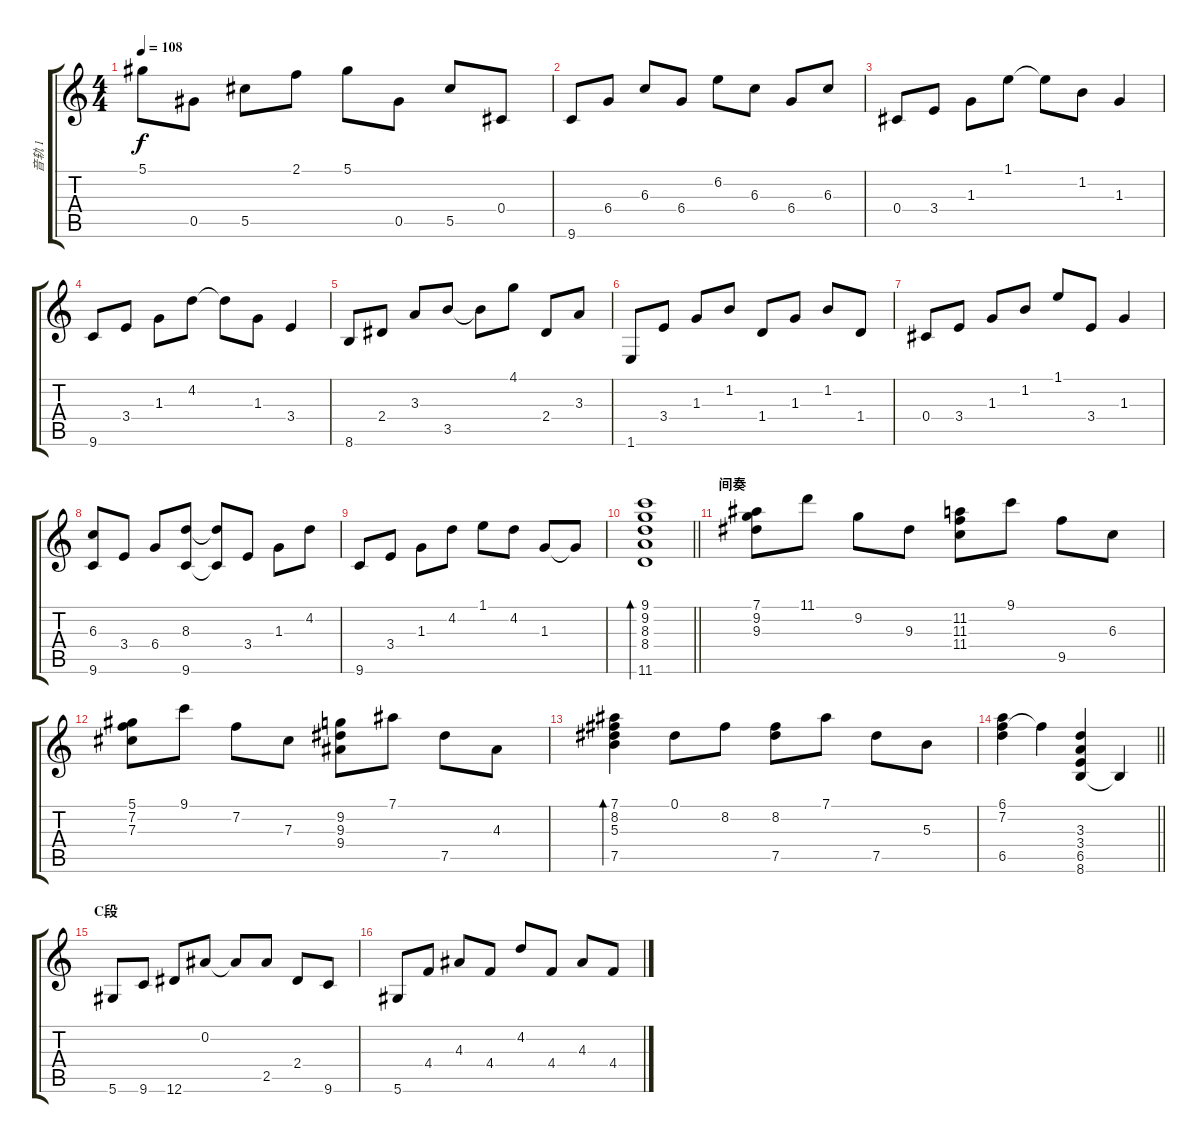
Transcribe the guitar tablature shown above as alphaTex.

\track ("音轨 1" "音轨 1") {instrument acousticguitarsteel}
\staff {score tabs}
\tuning (Eb4 Bb3 Gb3 Db3 Ab3 Eb2) {hide}
\ts (4 4)
\tempo 108
\clef g2
\ks c
5.1.8{dy f} 0.5.8 5.5.8 2.1.8 5.1.8 0.5.8 5.5.8 0.4.8 |
9.6.8 6.4.8 6.3.8 6.4.8 6.2.8 6.3.8 6.4.8 6.3.8 |
0.4.8 3.4.8 1.3.8 1.1.8 1.1{t}.8 1.2.8 1.3.4 |
9.6.8 3.4.8 1.3.8 4.2.8 4.2{t}.8 1.3.8 3.4.4 |
8.6.8 2.4.8 3.3.8 3.5.8 3.5{t}.8 4.1.8 2.4.8 3.3.8 |
1.6.8 3.4.8 1.3.8 1.2.8 1.4.8 1.3.8 1.2.8 1.4.8 |
0.4.8 3.4.8 1.3.8 1.2.8 1.1.8 3.4.8 1.3.4 |
(6.3 9.6).8 3.4.8 6.4.8 (8.3 9.6).8 (8.3{t} 9.6{t}).8 3.4.8 1.3.8 4.2.8 |
9.6.8 3.4.8 1.3.8 4.2.8 1.1.8 4.2.8 1.3.8 1.3{t}.8 |
\barLineRight lightlight
(9.1 9.2 8.3 8.4 11.6).1{bd 60} |
\section ("" "间奏")
(7.1 9.2 9.3).8 11.1.8 9.2.8 9.3.8 (11.2 11.3 11.4).8 9.1.8 9.5.8 6.3.8 |
(5.1 7.2 7.3).8 9.1.8 7.2.8 7.3.8 (9.2 9.3 9.4).8 7.1.8 7.5.8 4.3.8 |
(7.1 8.2 5.3 7.5).4{bd 60} 0.1.8 8.2.8 (8.2 7.5).8 7.1.8 7.5.8 5.3.8 |
\barLineRight lightlight
(6.1 7.2 6.5).4 7.2{t}.4 (3.3 3.4 6.5 8.6).4 8.6{t}.4 |
\section ("" "C段")
5.6.8 9.6.8 12.6.8 0.2.8 0.2{t}.8 2.5.8 2.4.8 9.6.8 |
5.6.8 4.4.8 4.3.8 4.4.8 4.2.8 4.4.8 4.3.8 4.4.8
